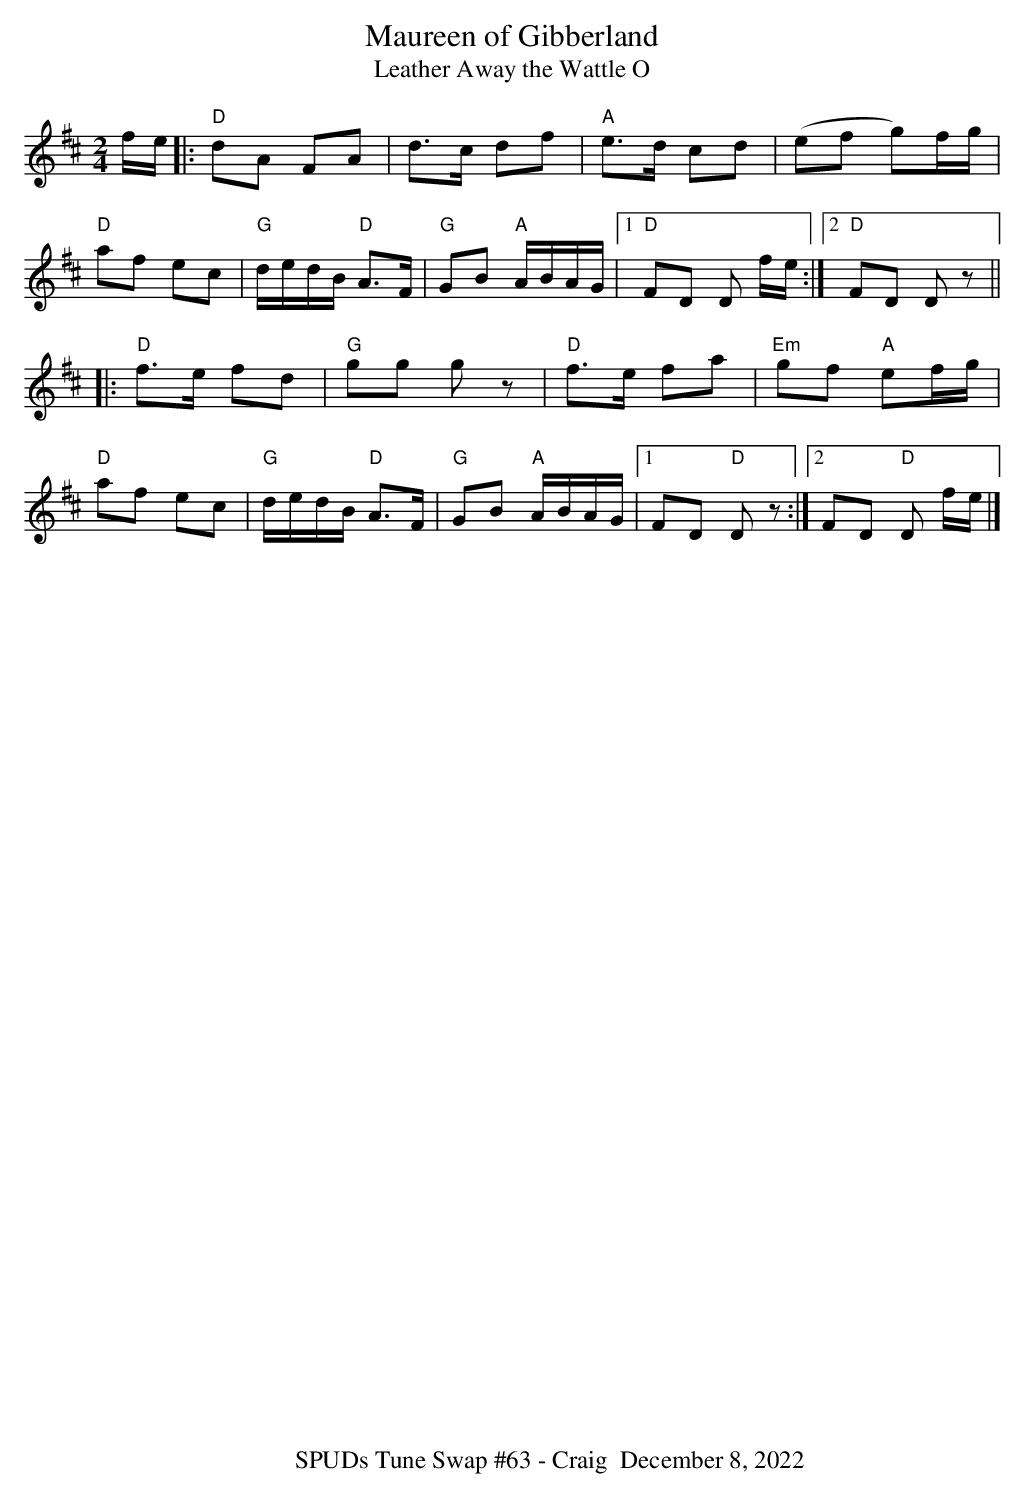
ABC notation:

X:1
T:Maureen of Gibberland
T:Leather Away the Wattle O
M: 2/4
K: D
fe \
|:"D" d2A2 F2A2 |d3c d2f2 |"A" e3d c2d2 | (e2f2 g2)fg|
 "D"a2f2 e2c2 |"G" dedB "D"A3F |"G" G2B2 "A" ABAG |1"D" F2D2 D2 fe:|2"D" F2D2 D2 z2||
|:"D" f3e f2d2 |"G" g2g2 g2z2 |"D" f3e f2a2 |"Em" g2f2 "A"e2fg |
 "D"a2f2 e2c2|"G"dedB"D" A3F| "G"G2B2 "A"ABAG |1F2D2 "D"D2 z2:|2F2D2 "D"D2 fe|]
